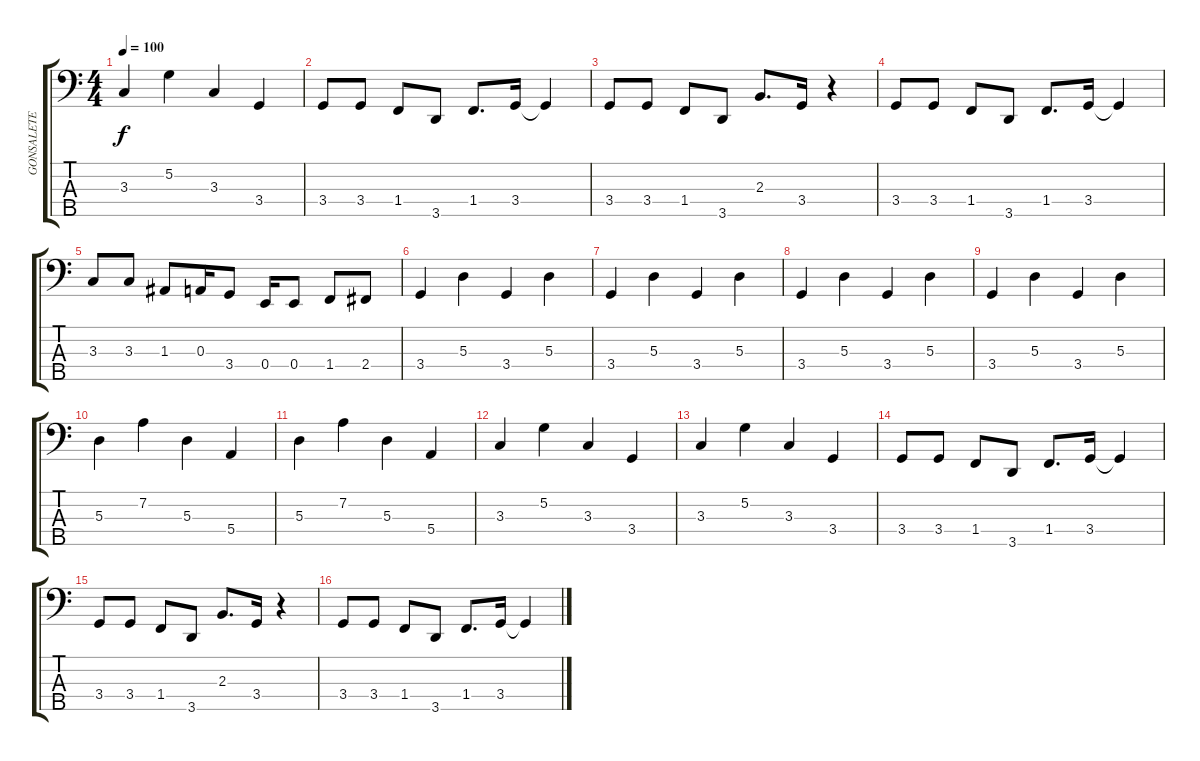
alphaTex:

\track ("GONSALETE" "GONSALETE") {instrument electricbassfinger}
\staff {score tabs}
\tuning (G2 D2 A1 E1 B0) {hide}
\ts (4 4)
\tempo 100
\clef f4
\ks c
3.3.4{dy f} 5.2.4 3.3.4 3.4.4 |
3.4.8 3.4.8 1.4.8 3.5.8 1.4.8{d} 3.4.16 3.4{t}.4 |
3.4.8 3.4.8 1.4.8 3.5.8 2.3.8{d} 3.4.16 r.4 |
3.4.8 3.4.8 1.4.8 3.5.8 1.4.8{d} 3.4.16 3.4{t}.4 |
3.3.8 3.3.8 1.3.8 0.3.16 3.4.8 0.4.16 0.4.8 1.4.8 2.4.8 |
3.4.4 5.3.4 3.4.4 5.3.4 |
3.4.4 5.3.4 3.4.4 5.3.4 |
3.4.4 5.3.4 3.4.4 5.3.4 |
3.4.4 5.3.4 3.4.4 5.3.4 |
5.3.4 7.2.4 5.3.4 5.4.4 |
5.3.4 7.2.4 5.3.4 5.4.4 |
3.3.4 5.2.4 3.3.4 3.4.4 |
3.3.4 5.2.4 3.3.4 3.4.4 |
3.4.8 3.4.8 1.4.8 3.5.8 1.4.8{d} 3.4.16 3.4{t}.4 |
3.4.8 3.4.8 1.4.8 3.5.8 2.3.8{d} 3.4.16 r.4 |
3.4.8 3.4.8 1.4.8 3.5.8 1.4.8{d} 3.4.16 3.4{t}.4
